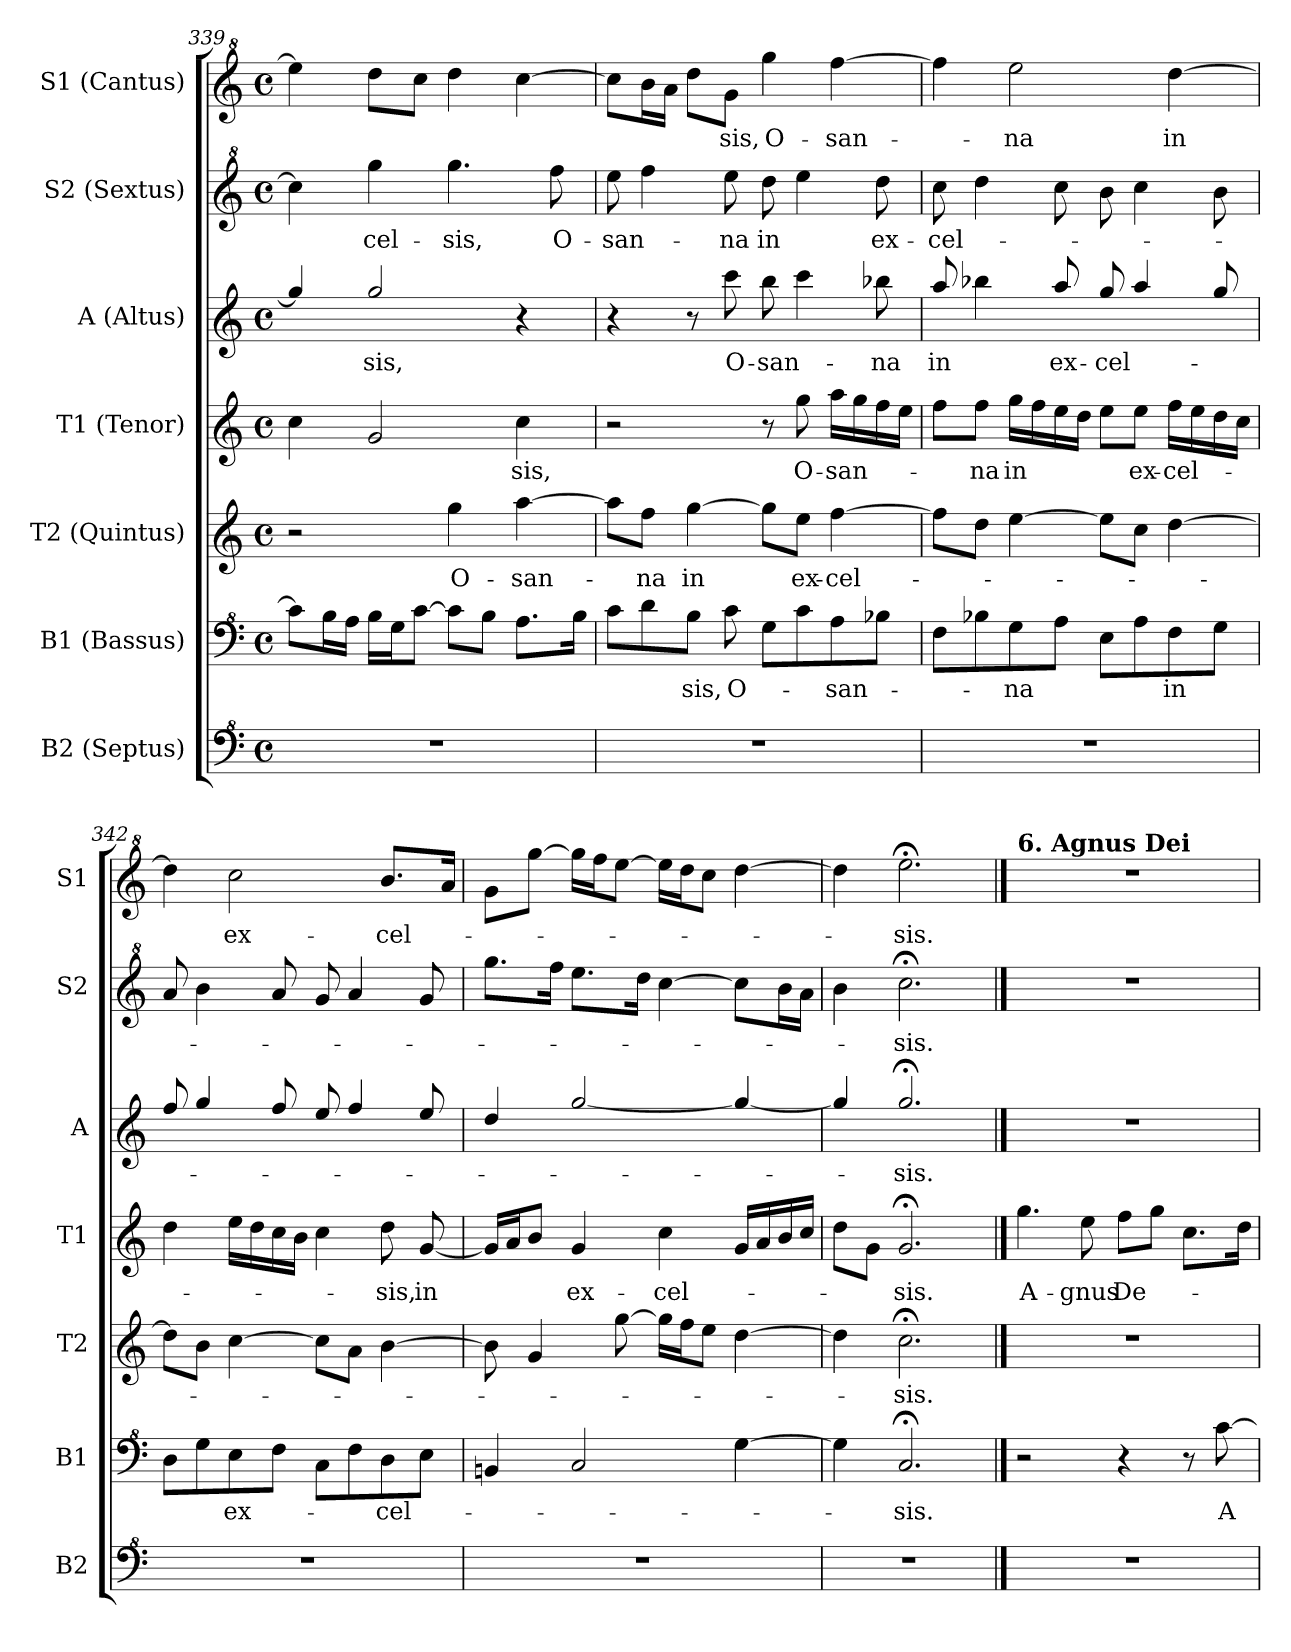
**kern	**kern	**text	**kern	**text	**kern	**text	**kern	**text	**kern	**text	**kern	**text
*part7	*part6	*part6	*part5	*part5	*part4	*part4	*part3	*part3	*part2	*part2	*part1	*part1
*staff7	*staff6	*staff6	*staff5	*staff5	*staff4	*staff4	*staff3	*staff3	*staff2	*staff2	*staff1	*staff1
*I"B2 (Septus)	*I"B1 (Bassus)	*	*I"T2 (Quintus)	*	*I"T1 (Tenor)	*	*I"A (Altus)	*	*I"S2 (Sextus)	*	*I"S1 (Cantus)	*
*I'B2	*I'B1	*	*I'T2	*	*I'T1	*	*I'A	*	*I'S2	*	*I'S1	*
*clefF^4	*clefF^4	*	*clefG2	*	*clefG2	*	*clefG2	*	*clefG^2	*	*clefG^2	*
*k[]	*k[]	*	*k[]	*	*k[]	*	*k[]	*	*k[]	*	*k[]	*
*M4/4	*M4/4	*	*M4/4	*	*M4/4	*	*M4/4	*	*M4/4	*	*M4/4	*
*met(c)	*met(c)	*	*met(c)	*	*met(c)	*	*met(c)	*	*met(c)	*	*met(c)	*
=339	=339	=339	=339	=339	=339	=339	=339	=339	=339	=339	=339	=339
1r	8cc\L]	.	2r	.	4cc\	.	4gg/]	.	4ccc\]	.	4eee\]	.
.	16b\L	.	.	.	.	.	.	.	.	.	.	.
.	16a\JJ	.	.	.	.	.	.	.	.	.	.	.
!	!	!	!	!	!	!	!	!LO:LY:b	!	!LO:LY:b	!	!
.	16b\LL	.	.	.	2g/	.	2gg/	-sis,	4ggg\	-cel-	8ddd\L	.
.	16g\J	.	.	.	.	.	.	.	.	.	.	.
.	[8cc\J	.	.	.	.	.	.	.	.	.	8ccc\J	.
!	!	!	!	!LO:LY:b	!	!	!	!	!	!LO:LY:b	!	!
.	8cc\L]	.	4gg\	O-	.	.	.	.	4.ggg\	-sis,	4ddd\	.
.	8b\J	.	.	.	.	.	.	.	.	.	.	.
!	!	!	!	!LO:LY:b	!	!LO:LY:b	!	!	!	!	!	!
.	8.a\L	.	[4aa\	-san-	4cc\	-sis,	4r	.	.	.	[4ccc\	.
!	!	!	!	!	!	!	!	!	!	!LO:LY:b	!	!
.	.	.	.	.	.	.	.	.	8fff\	O-	.	.
.	16b\Jk	.	.	.	.	.	.	.	.	.	.	.
=340	=340	=340	=340	=340	=340	=340	=340	=340	=340	=340	=340	=340
!	!	!	!	!	!	!	!	!	!	!LO:LY:b	!	!
1r	8cc\L	.	8aa\L]	.	2r	.	4r	.	8eee\	-san-	8ccc\L]	.
!	!	!	!	!LO:LY:b	!	!	!	!	!	!	!	!
.	8dd\	.	8ff\J	-na	.	.	.	.	4fff\	.	16bb\L	.
.	.	.	.	.	.	.	.	.	.	.	16aa\JJ	.
!	!	!LO:LY:b	!	!LO:LY:b	!	!	!	!	!	!	!	!
.	8b\J	-sis,	[4gg\	in	.	.	8r	.	.	.	8ddd\L	.
!	!	!LO:LY:b	!	!	!	!	!	!LO:LY:b	!	!LO:LY:b	!	!LO:LY:b
.	8cc\	O-	.	.	.	.	8ccc\	O-	8eee\	-na	8gg\J	-sis,
!	!	!	!	!	!	!	!	!LO:LY:b	!	!LO:LY:b	!	!LO:LY:b
.	8g\L	.	8gg\L]	.	8r	.	8bb\	-san-	8ddd\	in	4ggg\	O-
!	!	!	!	!LO:LY:b	!	!LO:LY:b	!	!	!	!	!	!
.	8cc\	.	8ee\J	ex-	8gg\	O-	4ccc\	.	4eee\	.	.	.
!	!	!LO:LY:b	!	!LO:LY:b	!	!LO:LY:b	!	!	!	!	!	!LO:LY:b
.	8a\	-san-	[4ff\	-cel-	16aa\LL	-san-	.	.	.	.	[4fff\	-san-
.	.	.	.	.	16gg\	.	.	.	.	.	.	.
!	!	!	!	!	!	!	!	!LO:LY:b	!	!LO:LY:b	!	!
.	8b-X\J	.	.	.	16ff\	.	8bb-X\	-na	8ddd\	ex-	.	.
.	.	.	.	.	16ee\JJ	.	.	.	.	.	.	.
!!LO:LB:g=z
=341	=341	=341	=341	=341	=341	=341	=341	=341	=341	=341	=341	=341
!	!	!	!	!	!	!	!	!LO:LY:b	!	!LO:LY:b	!	!
1r	8f\L	.	8ff\L]	.	8ff\L	.	8aa/	in	8ccc\	-cel-	4fff\]	.
!	!	!	!	!	!	!LO:LY:b	!	!	!	!	!	!
.	8b-X\	.	8dd\J	.	8ff\J	-na	4bb-X\	.	4ddd\	.	.	.
!	!	!LO:LY:b	!	!	!	!LO:LY:b	!	!	!	!	!	!LO:LY:b
.	8g\	-na	[4ee\	.	16gg\LL	in	.	.	.	.	2eee\	-na
.	.	.	.	.	16ff\	.	.	.	.	.	.	.
!	!	!	!	!	!	!	!	!LO:LY:b	!	!	!	!
.	8a\J	.	.	.	16ee\	.	8aa/	ex-	8ccc\	.	.	.
.	.	.	.	.	16dd\JJ	.	.	.	.	.	.	.
!	!	!	!	!	!	!	!	!LO:LY:b	!	!	!	!
.	8e\L	.	8ee\L]	.	8ee\L	.	8gg/	-cel-	8bb\	.	.	.
!	!	!	!	!	!	!LO:LY:b	!	!	!	!	!	!
.	8a\	.	8cc\J	.	8ee\J	ex-	4aa/	.	4ccc\	.	.	.
!	!	!LO:LY:b	!	!	!	!LO:LY:b	!	!	!	!	!	!LO:LY:b
.	8f\	in	[4dd\	.	16ff\LL	-cel-	.	.	.	.	[4ddd\	in
.	.	.	.	.	16ee\	.	.	.	.	.	.	.
.	8g\J	.	.	.	16dd\	.	8gg/	.	8bb\	.	.	.
.	.	.	.	.	16cc\JJ	.	.	.	.	.	.	.
=342	=342	=342	=342	=342	=342	=342	=342	=342	=342	=342	=342	=342
1r	8d\L	.	8dd\L]	.	4dd\	.	8ff/	.	8aa/	.	4ddd\]	.
.	8g\	.	8b\J	.	.	.	4gg/	.	4bb\	.	.	.
!	!	!LO:LY:b	!	!	!	!	!	!	!	!	!	!LO:LY:b
.	8e\	ex-	[4cc\	.	16ee\LL	.	.	.	.	.	2ccc\	ex-
.	.	.	.	.	16dd\	.	.	.	.	.	.	.
.	8f\J	.	.	.	16cc\	.	8ff/	.	8aa/	.	.	.
.	.	.	.	.	16b\JJ	.	.	.	.	.	.	.
.	8c\L	.	8cc\L]	.	4cc\	.	8ee/	.	8gg/	.	.	.
.	8f\	.	8a\J	.	.	.	4ff/	.	4aa/	.	.	.
!	!	!LO:LY:b	!	!	!	!LO:LY:b	!	!	!	!	!	!LO:LY:b
.	8d\	-cel-	[4b\	.	8dd\	-sis,	.	.	.	.	8.bb/L	-cel-
!	!	!	!	!	!	!LO:LY:b	!	!	!	!	!	!
.	8e\J	.	.	.	[8g/	in	8ee/	.	8gg/	.	.	.
.	.	.	.	.	.	.	.	.	.	.	16aa/Jk	.
=343	=343	=343	=343	=343	=343	=343	=343	=343	=343	=343	=343	=343
1r	4Bni/	.	8b\]	.	16g/LL]	.	4dd/	.	8.ggg\L	.	8gg\L	.
.	.	.	.	.	16a/J	.	.	.	.	.	.	.
.	.	.	4g/	.	8b/J	.	.	.	.	.	[8ggg\J	.
.	.	.	.	.	.	.	.	.	16fff\Jk	.	.	.
!	!	!	!	!	!	!LO:LY:b	!	!	!	!	!	!
.	2c/	.	.	.	4g/	ex-	[2gg/	.	8.eee\L	.	16ggg\LL]	.
.	.	.	.	.	.	.	.	.	.	.	16fff\J	.
.	.	.	[8gg\	.	.	.	.	.	.	.	[8eee\J	.
.	.	.	.	.	.	.	.	.	16ddd\Jk	.	.	.
!	!	!	!	!	!	!LO:LY:b	!	!	!	!	!	!
.	.	.	16gg\LL]	.	4cc\	-cel-	.	.	[4ccc\	.	16eee\LL]	.
.	.	.	16ff\J	.	.	.	.	.	.	.	16ddd\J	.
.	.	.	8ee\J	.	.	.	.	.	.	.	8ccc\J	.
.	[4g\	.	[4dd\	.	16g/LL	.	4gg/_	.	8ccc\L]	.	[4ddd\	.
.	.	.	.	.	16a/	.	.	.	.	.	.	.
.	.	.	.	.	16b/	.	.	.	16bb\L	.	.	.
.	.	.	.	.	16cc/JJ	.	.	.	16aa\JJ	.	.	.
=344	=344	=344	=344	=344	=344	=344	=344	=344	=344	=344	=344	=344
1r	4g\]	.	4dd\]	.	8dd\L	.	4gg/]	.	4bb\	.	4ddd\]	.
.	.	.	.	.	8g\J	.	.	.	.	.	.	.
!	!	!LO:LY:b	!	!LO:LY:b	!	!LO:LY:b	!	!LO:LY:b	!	!LO:LY:b	!	!LO:LY:b
.	2.c;</	-sis.	2.cc;<\	-sis.	2.g;</	-sis.	2.gg;</	-sis.	2.ccc;<\	-sis.	2.eee;<\	-sis.
==344X6	==344X6	==344X6	==344X6	==344X6	==344X6	==344X6	==344X6	==344X6	==344X6	==344X6	==344X6	==344X6
!	!	!	!	!	!	!	!	!	!	!	!LO:TX:a:B:t=6. Agnus Dei	!
!	!	!	!	!	!	!LO:LY:b	!	!	!	!	!	!
1r	2r	.	1r	.	4.gg\	A-	1r	.	1r	.	1r	.
!	!	!	!	!	!	!LO:LY:b	!	!	!	!	!	!
.	.	.	.	.	8ee\	-gnus	.	.	.	.	.	.
!	!	!	!	!	!	!LO:LY:b	!	!	!	!	!	!
.	4r	.	.	.	8ff\L	De-	.	.	.	.	.	.
.	.	.	.	.	8gg\J	.	.	.	.	.	.	.
.	8r	.	.	.	8.cc\L	.	.	.	.	.	.	.
!	!	!LO:LY:b	!	!	!	!	!	!	!	!	!	!
.	[8cc\	A-	.	.	.	.	.	.	.	.	.	.
.	.	.	.	.	16dd\Jk	.	.	.	.	.	.	.
=	=	=	=	=	=	=	=	=	=	=	=	=
*-	*-	*-	*-	*-	*-	*-	*-	*-	*-	*-	*-	*-
